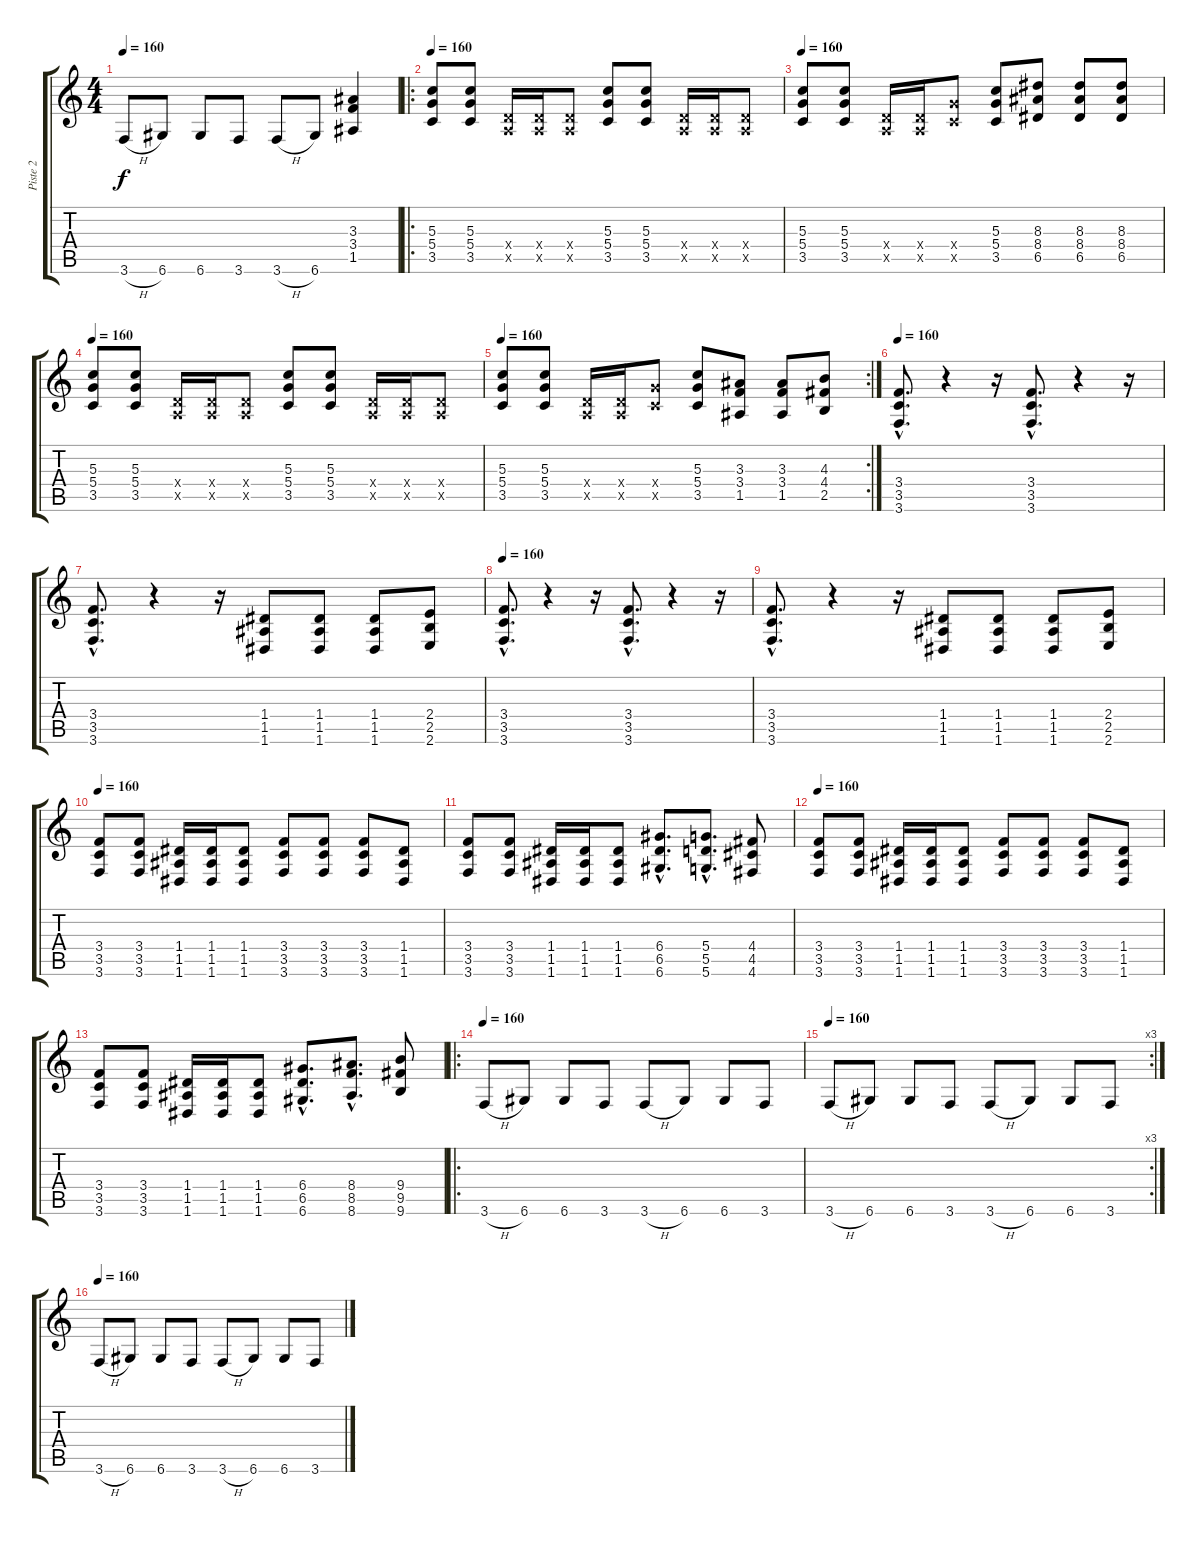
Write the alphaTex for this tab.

\track ("Piste 2" "Piste 2") {instrument overdrivenguitar}
\staff {score tabs}
\tuning (E4 B3 G3 D3 A2 D2) {hide}
\ts (4 4)
\tempo 160
\clef g2
\ks c
3.6{h}.8{dy f} 6.6.8 6.6.8 3.6.8 3.6{h}.8 6.6.8 (3.3 3.4 1.5).4 |
\ro
\tempo 160
(5.3 5.4 3.5).8 (5.3 5.4 3.5).8 (0.4{x} 0.5{x}).16 (0.4{x} 0.5{x}).16 (0.4{x} 0.5{x}).8 (5.3 5.4 3.5).8 (5.3 5.4 3.5).8 (0.4{x} 0.5{x}).16 (0.4{x} 0.5{x}).16 (0.4{x} 0.5{x}).8 |
\tempo 160
(5.3 5.4 3.5).8 (5.3 5.4 3.5).8 (0.4{x} 0.5{x}).16 (0.4{x} 0.5{x}).16 (5.4{x} 3.5{x}).8 (5.3 5.4 3.5).8 (8.3 8.4 6.5).8 (8.3 8.4 6.5).8 (8.3 8.4 6.5).8 |
\tempo 160
(5.3 5.4 3.5).8 (5.3 5.4 3.5).8 (0.4{x} 0.5{x}).16 (0.4{x} 0.5{x}).16 (0.4{x} 0.5{x}).8 (5.3 5.4 3.5).8 (5.3 5.4 3.5).8 (0.4{x} 0.5{x}).16 (0.4{x} 0.5{x}).16 (0.4{x} 0.5{x}).8 |
\rc 2
\tempo 160
(5.3 5.4 3.5).8 (5.3 5.4 3.5).8 (0.4{x} 0.5{x}).16 (0.4{x} 0.5{x}).16 (5.4{x} 3.5{x}).8 (5.3 5.4 3.5).8 (3.3 3.4 1.5).8 (3.3 3.4 1.5).8 (4.3 4.4 2.5).8 |
\tempo 160
(3.4{hac} 3.5{hac} 3.6{hac}).8{d} r.4 r.16 (3.4{hac} 3.5{hac} 3.6{hac}).8{d} r.4 r.16 |
(3.4{hac} 3.5{hac} 3.6{hac}).8{d} r.4 r.16 (1.4 1.5 1.6).8 (1.4 1.5 1.6).8 (1.4 1.5 1.6).8 (2.4 2.5 2.6).8 |
\tempo 160
(3.4{hac} 3.5{hac} 3.6{hac}).8{d} r.4 r.16 (3.4{hac} 3.5{hac} 3.6{hac}).8{d} r.4 r.16 |
(3.4{hac} 3.5{hac} 3.6{hac}).8{d} r.4 r.16 (1.4 1.5 1.6).8 (1.4 1.5 1.6).8 (1.4 1.5 1.6).8 (2.4 2.5 2.6).8 |
\tempo 160
(3.4 3.5 3.6).8{instrument electricguitarmuted} (3.4 3.5 3.6).8{instrument distortionguitar} (1.4 1.5 1.6).16 (1.4 1.5 1.6).16 (1.4 1.5 1.6).8 (3.4 3.5 3.6).8{instrument electricguitarmuted} (3.4 3.5 3.6).8 (3.4 3.5 3.6).8{instrument distortionguitar} (1.4 1.5 1.6).8 |
(3.4 3.5 3.6).8 (3.4 3.5 3.6).8{instrument distortionguitar} (1.4 1.5 1.6).16 (1.4 1.5 1.6).16 (1.4 1.5 1.6).8 (6.4{hac} 6.5{hac} 6.6{hac}).8{d} (5.4{hac} 5.5{hac} 5.6{hac}).8{d} (4.4 4.5 4.6).8 |
\tempo 160
(3.4 3.5 3.6).8{instrument electricguitarmuted} (3.4 3.5 3.6).8{instrument distortionguitar} (1.4 1.5 1.6).16 (1.4 1.5 1.6).16 (1.4 1.5 1.6).8 (3.4 3.5 3.6).8{instrument electricguitarmuted} (3.4 3.5 3.6).8 (3.4 3.5 3.6).8{instrument distortionguitar} (1.4 1.5 1.6).8 |
(3.4 3.5 3.6).8 (3.4 3.5 3.6).8{instrument distortionguitar} (1.4 1.5 1.6).16 (1.4 1.5 1.6).16 (1.4 1.5 1.6).8 (6.4{hac} 6.5{hac} 6.6{hac}).8{d} (8.4{hac} 8.5{hac} 8.6{hac}).8{d} (9.4 9.5 9.6).8 |
\ro
\tempo 160
3.6{h}.8 6.6.8 6.6.8 3.6.8 3.6{h}.8 6.6.8 6.6.8 3.6.8 |
\rc 3
\tempo 160
3.6{h}.8 6.6.8 6.6.8 3.6.8 3.6{h}.8 6.6.8 6.6.8 3.6.8 |
\tempo 160
3.6{h}.8 6.6.8 6.6.8 3.6.8 3.6{h}.8 6.6.8 6.6.8 3.6.8
